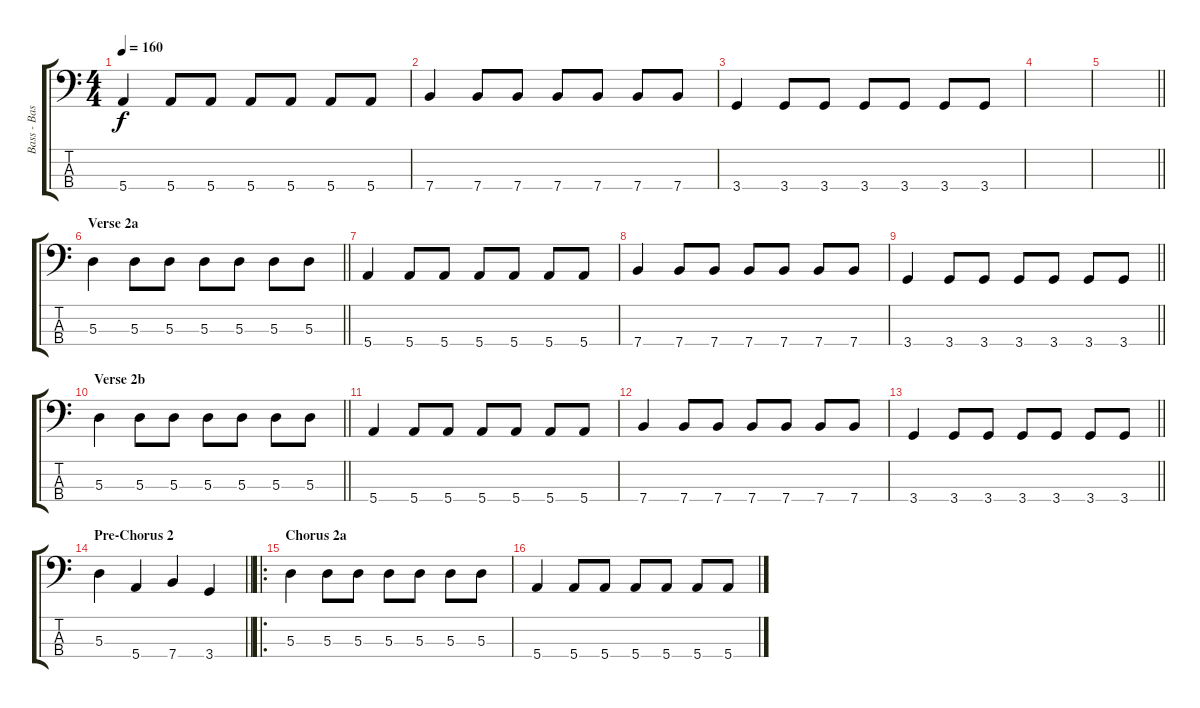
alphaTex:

\track ("Bass - Bassist" "Bass - Bas") {instrument electricbassfinger}
\staff {score tabs}
\tuning (G2 D2 A1 E1) {hide}
\ts (4 4)
\tempo 160
\clef f4
\ks c
5.4.4{dy f} 5.4.8 5.4.8 5.4.8 5.4.8 5.4.8 5.4.8 |
7.4.4 7.4.8 7.4.8 7.4.8 7.4.8 7.4.8 7.4.8 |
3.4.4 3.4.8 3.4.8 3.4.8 3.4.8 3.4.8 3.4.8 |
|
\barLineRight lightlight
|
\section ("" "Verse 2a")
\barLineRight lightlight
5.3.4 5.3.8 5.3.8 5.3.8 5.3.8 5.3.8 5.3.8 |
5.4.4 5.4.8 5.4.8 5.4.8 5.4.8 5.4.8 5.4.8 |
7.4.4 7.4.8 7.4.8 7.4.8 7.4.8 7.4.8 7.4.8 |
\barLineRight lightlight
3.4.4 3.4.8 3.4.8 3.4.8 3.4.8 3.4.8 3.4.8 |
\section ("" "Verse 2b")
\barLineRight lightlight
5.3.4 5.3.8 5.3.8 5.3.8 5.3.8 5.3.8 5.3.8 |
5.4.4 5.4.8 5.4.8 5.4.8 5.4.8 5.4.8 5.4.8 |
7.4.4 7.4.8 7.4.8 7.4.8 7.4.8 7.4.8 7.4.8 |
\barLineRight lightlight
3.4.4 3.4.8 3.4.8 3.4.8 3.4.8 3.4.8 3.4.8 |
\section ("" "Pre-Chorus 2")
\barLineRight lightlight
5.3.4 5.4.4 7.4.4 3.4.4 |
\ro
\section ("" "Chorus 2a")
5.3.4 5.3.8 5.3.8 5.3.8 5.3.8 5.3.8 5.3.8 |
5.4.4 5.4.8 5.4.8 5.4.8 5.4.8 5.4.8 5.4.8
